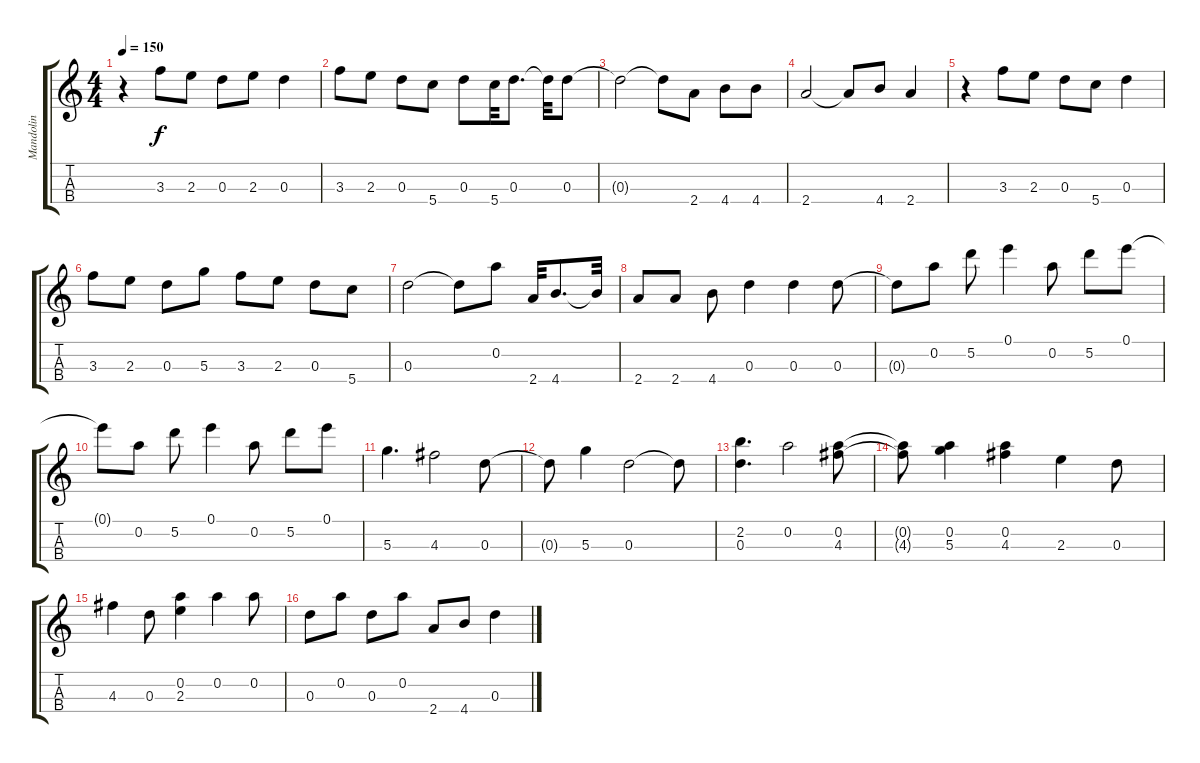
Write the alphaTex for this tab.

\track ("Mandolin" "Mandolin") {instrument banjo}
\staff {score tabs}
\tuning (E5 A4 D4 G3) {hide}
\displaytranspose 12
\ts (4 4)
\tempo 150
\clef g2
\ks c
r.4{dy f} 3.3.8 2.3.8 0.3.8 2.3.8 0.3.4 |
3.3.8 2.3.8 0.3.8 5.4.8 0.3.8 5.4.32 0.3.8{d} 0.3{t}.32 0.3.8 |
0.3{t}.2 0.3{t}.8 2.4.8 4.4.8 4.4.8 |
2.4.2 2.4{t}.8 4.4.8 2.4.4 |
r.4 3.3.8 2.3.8 0.3.8 5.4.8 0.3.4 |
3.3.8 2.3.8 0.3.8 5.3.8 3.3.8 2.3.8 0.3.8 5.4.8 |
0.3.2 0.3{t}.8 0.2.8 2.4.32 4.4.8{d} 4.4{t}.32 |
2.4.8 2.4.8 4.4.8 0.3.4 0.3.4 0.3.8 |
0.3{t}.8 0.2.8 5.2.8 0.1.4 0.2.8 5.2.8 0.1.8 |
0.1{t}.8 0.2.8 5.2.8 0.1.4 0.2.8 5.2.8 0.1.8 |
5.3.4{d} 4.3.2 0.3.8 |
0.3{t}.8 5.3.4 0.3.2 0.3{t}.8 |
(2.2 0.3).4{d} 0.2.2 (0.2 4.3).8 |
(0.2{t} 4.3{t}).8 (0.2 5.3).4 (0.2 4.3).4 2.3.4 0.3.8 |
4.3.4 0.3.8 (0.2 2.3).4 0.2.4 0.2.8 |
0.3.8 0.2.8 0.3.8 0.2.8 2.4.8 4.4.8 0.3.4
